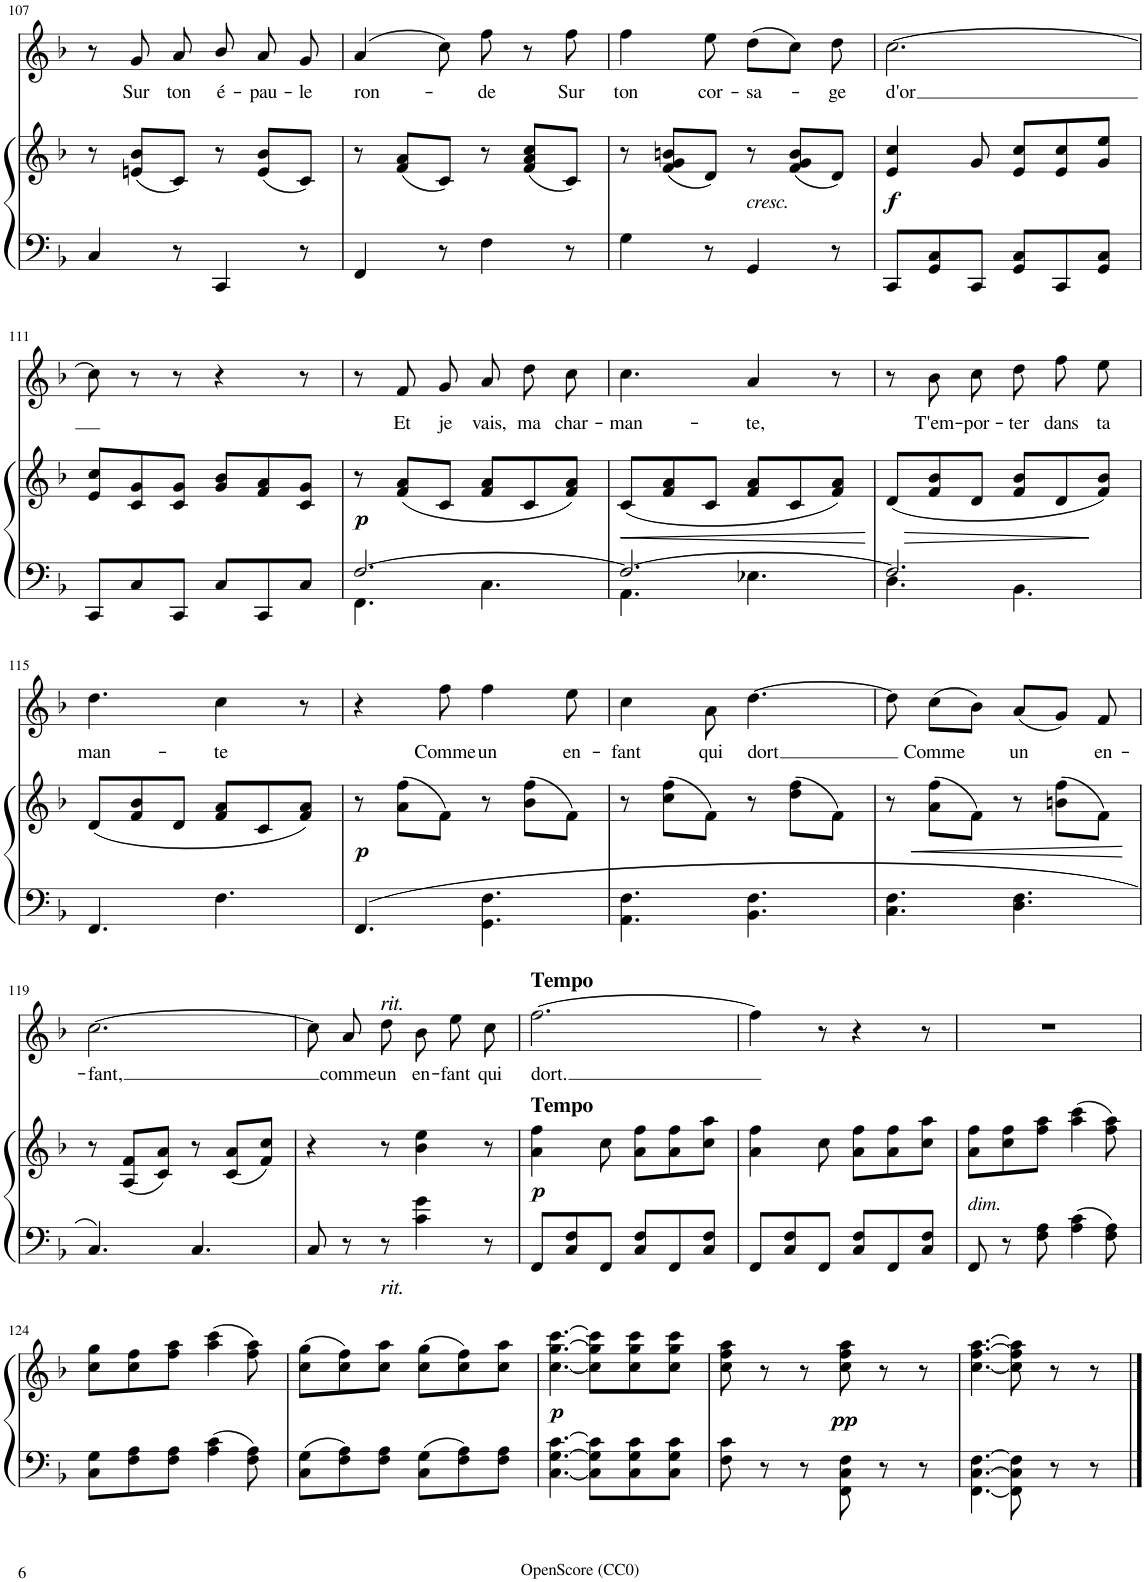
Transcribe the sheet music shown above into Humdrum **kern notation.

**kern	**kern	**dynam	**kern	**text
*part2	*part2	*part2	*part1	*part1
*staff3	*staff2	*staff2/3	*staff1	*staff1
*I"Piano	*	*	*I"Voice	*
*I'Pno	*	*	*	*
!!LO:PB:g=z
*clefF4	*clefG2	*	*clefG2	*
*k[b-]	*k[b-]	*	*k[b-]	*
*M6/8	*M6/8	*	*M6/8	*
=107	=107	=107	=107	=107
4C/	8r	.	8r	.
!	!	!	!	!LO:LY:b
.	(8en/ 8b-/L	.	8g/	Sur
!	!	!	!	!LO:LY:b
8r	8c/J)	.	8a/	ton
!	!	!	!	!LO:LY:b
4CC/	8r	.	8b-/	é-
!	!	!	!	!LO:LY:b
.	(8e/ 8b-/L	.	8a/	-pau-
!	!	!	!	!LO:LY:b
8r	8c/J)	.	8g/	-le
=108	=108	=108	=108	=108
!	!	!	!	!LO:LY:b
4FF/	8r	.	(4a/	ron-
.	(8f/ 8a/L	.	.	.
8r	8c/J)	.	8cc\)	.
!	!	!	!	!LO:LY:b
4F\	8r	.	8ff\	-de
.	(8f/ 8a/ 8cc/L	.	8r	.
!	!	!	!	!LO:LY:b
8r	8c/J)	.	8ff\	Sur
=109	=109	=109	=109	=109
!	!	!	!	!LO:LY:b
4G\	8r	.	4ff\	ton
.	(8f/ 8g/ 8bn/L	.	.	.
!	!	!	!	!LO:LY:b
8r	8d/J)	.	8ee\	cor-
!	!LO:TX:b:i:t=cresc.	!	!	!
!	!	!	!	!LO:LY:b
4GG/	8r	.	(8dd\L	-sa-
.	(8f/ 8g/ 8b/L	.	8cc\J)	.
!	!	!	!	!LO:LY:b
8r	8d/J)	.	8dd\	-ge
=110	=110	=110	=110	=110
!	!	!LO:DY:b	!	!LO:LY:b
8CC/L	4e/ 4cc/	f	[2.cc\	d'or
8GG/ 8C/	.	.	.	.
8CC/J	8g/	.	.	.
8GG/ 8C/L	8e/ 8cc/L	.	.	.
8CC/	8e/ 8cc/	.	.	.
8GG/ 8C/J	8g/ 8ee/J	.	.	.
!!LO:LB:g=z
=111	=111	=111	=111	=111
8CC/L	8e/ 8cc/L	.	8cc\]	.
8C/	8c/ 8g/	.	8r	.
8CC/J	8c/ 8g/J	.	8r	.
8C/L	8g/ 8b-/L	.	4r	.
8CC/	8f/ 8a/	.	.	.
8C/J	8c/ 8g/J	.	8r	.
=112	=112	=112	=112	=112
*^	*	*	*	*
!	!	!	!LO:DY:b	!	!
[2.F/	4.FF\	8r	p	8r	.
!	!	!	!	!	!LO:LY:b
.	.	(8f/ 8a/L	.	8f/	Et
!	!	!	!	!	!LO:LY:b
.	.	8c/J	.	8g/	je
!	!	!	!	!	!LO:LY:b
.	4.C\	8f/ 8a/L	.	8a/	vais,
!	!	!	!	!	!LO:LY:b
.	.	8c/	.	8dd\	ma
!	!	!	!	!	!LO:LY:b
.	.	8f/ 8a/J)	.	8cc\	char-
=113	=113	=113	=113	=113	=113
!	!	!	!LO:HP:b	!	!LO:LY:b
2.F/_	4.AA\	(8c/L	<	4.cc\	-man-
.	.	8f/ 8a/	.	.	.
.	.	8c/J	.	.	.
!	!	!	!	!	!LO:LY:b
.	4.E-X\	8f/ 8a/L	.	4a/	-te,
.	.	8c/	.	.	.
.	.	8f/ 8a/J)	.	8r	.
*v	*v	*	*	*	*
.	.	[	.	.
=114	=114	=114	=114	=114
*^	*	*	*	*
!	!	!	!LO:HP:b	!	!
2.F/]	4.D\	(8d/L	>	8r	.
!	!	!	!	!	!LO:LY:b
.	.	8f/ 8b-/	.	8b-\	T'em-
!	!	!	!	!	!LO:LY:b
.	.	8d/J	.	8cc\	-por-
!	!	!	!	!	!LO:LY:b
.	4.BB-\	8f/ 8b-/L	.	8dd\	-ter
!	!	!	!	!	!LO:LY:b
.	.	8d/	.	8ff\	dans
!	!	!	!	!	!LO:LY:b
.	.	8f/ 8b-/J)	]	8ee\	ta
*v	*v	*	*	*	*
!!LO:LB:g=z
=115	=115	=115	=115	=115
!	!	!	!	!LO:LY:b
4.FF/	(8d/L	.	4.dd\	man-
.	8f/ 8b-/	.	.	.
.	8d/J	.	.	.
!	!	!	!	!LO:LY:b
4.F\	8f/ 8a/L	.	4cc\	-te
.	8c/	.	.	.
.	8f/ 8a/J)	.	8r	.
=116	=116	=116	=116	=116
!	!	!LO:DY:b	!	!
4.FF/	8r	p	4r	.
.	(8a\ 8ff\L	.	.	.
!	!	!	!	!LO:LY:b
.	8f\J)	.	8ff\	Comme
!	!	!	!	!LO:LY:b
4.GG\ 4.F\	8r	.	4ff\	un
.	(8b-\ 8ff\L	.	.	.
!	!	!	!	!LO:LY:b
.	8f\J)	.	8ee\	en-
=117	=117	=117	=117	=117
!	!	!	!	!LO:LY:b
4.AA\ 4.F\	8r	.	4cc\	-fant
.	(8cc\ 8ff\L	.	.	.
!	!	!	!	!LO:LY:b
.	8f\J)	.	8a\	qui
!	!	!	!	!LO:LY:b
4.BB-\ 4.F\	8r	.	[4.dd\	dort
.	(8dd\ 8ff\L	.	.	.
.	8f\J)	.	.	.
=118	=118	=118	=118	=118
4.C\ 4.F\	8r	.	8dd\]	.
!	!	!LO:HP:b	!	!LO:LY:b
.	(8a\ 8ff\L	<	(8cc\L	Comme
.	8f\J)	.	8b-\J)	.
!	!	!	!	!LO:LY:b
4.D\ 4.F\	8r	.	(8a/L	un
.	(8bn\ 8ff\L	.	8g/J)	.
!	!	!	!	!LO:LY:b
.	8f\J)	.	8f/	en-
.	.	[	.	.
!!LO:LB:g=z
=119	=119	=119	=119	=119
!	!	!	!	!LO:LY:b
4.C/	8r	.	[2.cc\	-fant,
.	(8A/ 8f/L	.	.	.
.	8c/ 8a/J)	.	.	.
4.C/	8r	.	.	.
.	(8c/ 8a/L	.	.	.
.	8f/ 8cc/J)	.	.	.
=120	=120	=120	=120	=120
8C/	4r	.	8cc\]	.
!	!	!	!	!LO:LY:b
8r	.	.	8a/	comme
!	!	!	!LO:TX:a:i:t=rit.	!
!LO:TX:b:i:t=rit.	!	!	!	!
!	!	!	!	!LO:LY:b
8r	8r	.	8dd\	un
!	!	!	!	!LO:LY:b
4c\ 4g\	4b-\ 4ee\	.	8b-\	en-
!	!	!	!	!LO:LY:b
.	.	.	8ee\	-fant
!	!	!	!	!LO:LY:b
8r	8r	.	8cc\	qui
=121	=121	=121	=121	=121
!	!	!	!LO:TX:a:B:t=Tempo	!
!	!LO:TX:a:B:t=Tempo	!	!	!
!	!	!LO:DY:b	!	!LO:LY:b
8FF/L	4a\ 4ff\	p	[2.ff\	dort.
8C/ 8F/	.	.	.	.
8FF/J	8cc\	.	.	.
8C/ 8F/L	8a\ 8ff\L	.	.	.
8FF/	8a\ 8ff\	.	.	.
8C/ 8F/J	8cc\ 8aa\J	.	.	.
=122	=122	=122	=122	=122
8FF/L	4a\ 4ff\	.	4ff\]	.
8C/ 8F/	.	.	.	.
8FF/J	8cc\	.	8r	.
8C/ 8F/L	8a\ 8ff\L	.	4r	.
8FF/	8a\ 8ff\	.	.	.
8C/ 8F/J	8cc\ 8aa\J	.	8r	.
=123	=123	=123	=123	=123
!	!LO:TX:b:i:t=dim.	!	!	!
8FF/	8a\ 8ff\L	.	2.r	.
8r	8cc\ 8ff\	.	.	.
8F\ 8A\	8ff\ 8aa\J	.	.	.
4A\ 4c\	(4aa\ 4ccc\	.	.	.
8F\ 8A\	8ff\ 8aa\)	.	.	.
!!LO:LB:g=z
=124	=124	=124	=124	=124
*k[b-]	*k[b-]	*	*k[b-]	*
8C\ 8G\L	8cc\ 8gg\L	.	2.r	.
8F\ 8A\	8cc\ 8ff\	.	.	.
8F\ 8A\J	8ff\ 8aa\J	.	.	.
4A\ 4c\	(4aa\ 4ccc\	.	.	.
8F\ 8A\	8ff\ 8aa\)	.	.	.
=125	=125	=125	=125	=125
8C\ 8G\L	(8cc\ 8gg\L	.	2.r	.
8F\ 8A\	8cc\ 8ff\)	.	.	.
8F\ 8A\J	8cc\ 8aa\J	.	.	.
8C\ 8G\L	(8cc\ 8gg\L	.	.	.
8F\ 8A\	8cc\ 8ff\)	.	.	.
8F\ 8A\J	8cc\ 8aa\J	.	.	.
=126	=126	=126	=126	=126
!	!	!LO:DY:b	!	!
[4.C\ [4.G\ [4.c\	[4.cc\ [4.gg\ [4.ccc\	p	2.r	.
8C\] 8G\] 8c\]L	8cc\] 8gg\] 8ccc\]L	.	.	.
8C\ 8G\ 8c\	8cc\ 8gg\ 8ccc\	.	.	.
8C\ 8G\ 8c\J	8cc\ 8gg\ 8ccc\J	.	.	.
=127	=127	=127	=127	=127
8F\ 8c\	8cc\ 8ff\ 8aa\	.	2.r	.
8r	8r	.	.	.
8r	8r	.	.	.
!	!	!LO:DY:b	!	!
8FF\ 8C\ 8F\	8cc\ 8ff\ 8aa\	pp	.	.
8r	8r	.	.	.
8r	8r	.	.	.
=128	=128	=128	=128	=128
[4.FF\ [4.C\ [4.F\	[4.cc\ [4.ff\ [4.aa\	.	2.r	.
8FF\] 8C\] 8F\]	8cc\] 8ff\] 8aa\]	.	.	.
8r	8r	.	.	.
8r	8r	.	.	.
==	==	==	==	==
*-	*-	*-	*-	*-
